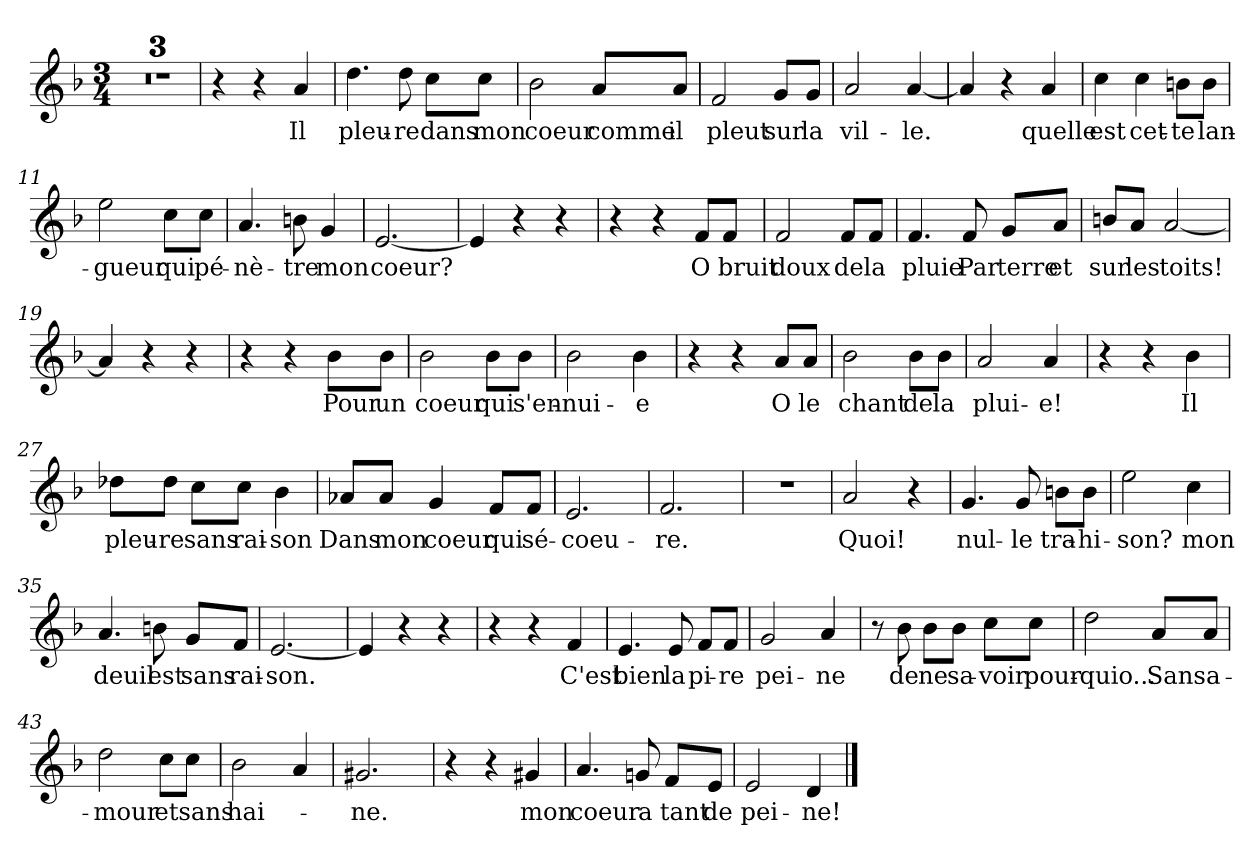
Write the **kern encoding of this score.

**kern	**text
*part1	*part1
*staff1	*staff1
*clefG2	*
*k[b-]	*
*M3/4	*
=1	=1
2.r	.
=2	=2
2.r	.
=3	=3
2.r	.
=4	=4
4r	.
4r	.
!	!LO:LY:b
4a/	Il
=5	=5
!	!LO:LY:b
4.dd\	pleu-
!	!LO:LY:b
8dd\	-re
!	!LO:LY:b
8cc\L	dans
!	!LO:LY:b
8cc\J	mon
=6	=6
!	!LO:LY:b
2b-\	coeur
!	!LO:LY:b
8a/L	comme
!	!LO:LY:b
8a/J	il
=7	=7
!	!LO:LY:b
2f/	pleut
!	!LO:LY:b
8g/L	sur
!	!LO:LY:b
8g/J	la
=8	=8
!	!LO:LY:b
2a/	vil-
!	!LO:LY:b
[4a/	-le.
=9	=9
4a/]	.
4r	.
!	!LO:LY:b
4a/	quelle
=10	=10
!	!LO:LY:b
4cc\	est
!	!LO:LY:b
4cc\	cet-
!	!LO:LY:b
8bn\L	-te
!	!LO:LY:b
8b\J	lan-
!!LO:LB:g=z
=11	=11
!	!LO:LY:b
2ee\	-gueur
!	!LO:LY:b
8cc\L	qui
!	!LO:LY:b
8cc\J	pé-
=12	=12
!	!LO:LY:b
4.a/	-nè-
!	!LO:LY:b
8bn\	-tre
!	!LO:LY:b
4g/	mon
=13	=13
!	!LO:LY:b
[2.e/	coeur?
=14	=14
4e/]	.
4r	.
4r	.
=15	=15
4r	.
4r	.
!	!LO:LY:b
8f/L	O
!	!LO:LY:b
8f/J	bruit
=16	=16
!	!LO:LY:b
2f/	doux
!	!LO:LY:b
8f/L	de
!	!LO:LY:b
8f/J	la
=17	=17
!	!LO:LY:b
4.f/	pluie
!	!LO:LY:b
8f/	Par
!	!LO:LY:b
8g/L	terre
!	!LO:LY:b
8a/J	et
=18	=18
!	!LO:LY:b
8bn/L	sur
!	!LO:LY:b
8a/J	les
!	!LO:LY:b
[2a/	toits!
=19	=19
4a/]	.
4r	.
4r	.
!!LO:LB:g=z
=20	=20
4r	.
4r	.
!	!LO:LY:b
8b-\L	Pour
!	!LO:LY:b
8b-\J	un
=21	=21
!	!LO:LY:b
2b-\	coeur
!	!LO:LY:b
8b-\L	qui
!	!LO:LY:b
8b-\J	s'en-
=22	=22
!	!LO:LY:b
2b-\	nui-
!	!LO:LY:b
4b-\	-e
=23	=23
4r	.
4r	.
!	!LO:LY:b
8a/L	O
!	!LO:LY:b
8a/J	le
=24	=24
!	!LO:LY:b
2b-\	chant
!	!LO:LY:b
8b-\L	de
!	!LO:LY:b
8b-\J	la
=25	=25
!	!LO:LY:b
2a/	plui-
!	!LO:LY:b
4a/	-e!
=26	=26
4r	.
4r	.
!	!LO:LY:b
4b-\	Il
=27	=27
!	!LO:LY:b
8dd-X\L	pleu-
!	!LO:LY:b
8dd-\J	-re
!	!LO:LY:b
8cc\L	sans
!	!LO:LY:b
8cc\J	rai-
!	!LO:LY:b
4b-\	-son
=28	=28
!	!LO:LY:b
8a-X/L	Dans
!	!LO:LY:b
8a-/J	mon
!	!LO:LY:b
4g/	coeur
!	!LO:LY:b
8f/L	qui
!	!LO:LY:b
8f/J	sé-
!!LO:LB:g=z
=29	=29
!	!LO:LY:b
2.e/	-coeu-
=30	=30
!	!LO:LY:b
2.f/	-re.
=31	=31
2.r	.
=32	=32
!	!LO:LY:b
2a/	Quoi!
4r	.
=33	=33
!	!LO:LY:b
4.g/	nul-
!	!LO:LY:b
8g/	-le
!	!LO:LY:b
8bn\L	tra-
!	!LO:LY:b
8b\J	-hi-
=34	=34
!	!LO:LY:b
2ee\	-son?
!	!LO:LY:b
4cc\	mon
=35	=35
!	!LO:LY:b
4.a/	deuil
!	!LO:LY:b
8bn\	est
!	!LO:LY:b
8g/L	sans
!	!LO:LY:b
8f/J	rai-
=36	=36
!	!LO:LY:b
[2.e/	-son.
=37	=37
4e/]	.
4r	.
4r	.
=38	=38
4r	.
4r	.
!	!LO:LY:b
4f/	C'est
=39	=39
!	!LO:LY:b
4.e/	bien
!	!LO:LY:b
8e/	la
!	!LO:LY:b
8f/L	pi-
!	!LO:LY:b
8f/J	-re
=40	=40
!	!LO:LY:b
2g/	pei-
!	!LO:LY:b
4a/	-ne
!!LO:LB:g=z
=41	=41
8r	.
!	!LO:LY:b
8b-\	de
!	!LO:LY:b
8b-\L	ne
!	!LO:LY:b
8b-\J	sa-
!	!LO:LY:b
8cc\L	-voir
!	!LO:LY:b
8cc\J	pour-
=42	=42
!	!LO:LY:b
2dd\	-quio...
!	!LO:LY:b
8a/L	Sans
!	!LO:LY:b
8a/J	a-
=43	=43
!	!LO:LY:b
2dd\	-mour
!	!LO:LY:b
8cc\L	et
!	!LO:LY:b
8cc\J	sans
=44	=44
!	!LO:LY:b
2b-\	hai-
4a/	.
=45	=45
!	!LO:LY:b
2.g#X/	-ne.
=46	=46
4r	.
4r	.
!	!LO:LY:b
4g#X/	mon
=47	=47
!	!LO:LY:b
4.a/	coeur
!	!LO:LY:b
8gn/	a
!	!LO:LY:b
8f/L	tant
!	!LO:LY:b
8e/J	de
=48	=48
!	!LO:LY:b
2e/	pei-
!	!LO:LY:b
4d/	-ne!
==	==
*-	*-
